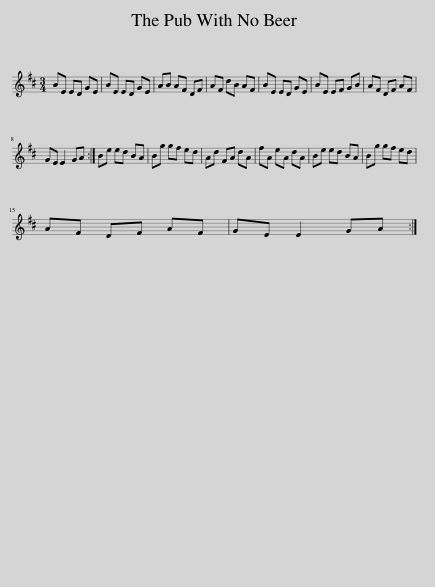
X:1
L:1/8
M:3/4
I:linebreak $
K:D
V:1 treble
V:1
 BE ED GE | BE ED GE | AB AF DF | AF dB AF | BE ED GE | %5
 BE EF GB | AF DF AF |$ GE E2 GA :| Be ed BA | Bg gf ed | %10
 Ad FA dA | fA eA dA | Be ed BA | Bg gf ed |$ AF DF AF | %15
 GE E2 GA :| %16
